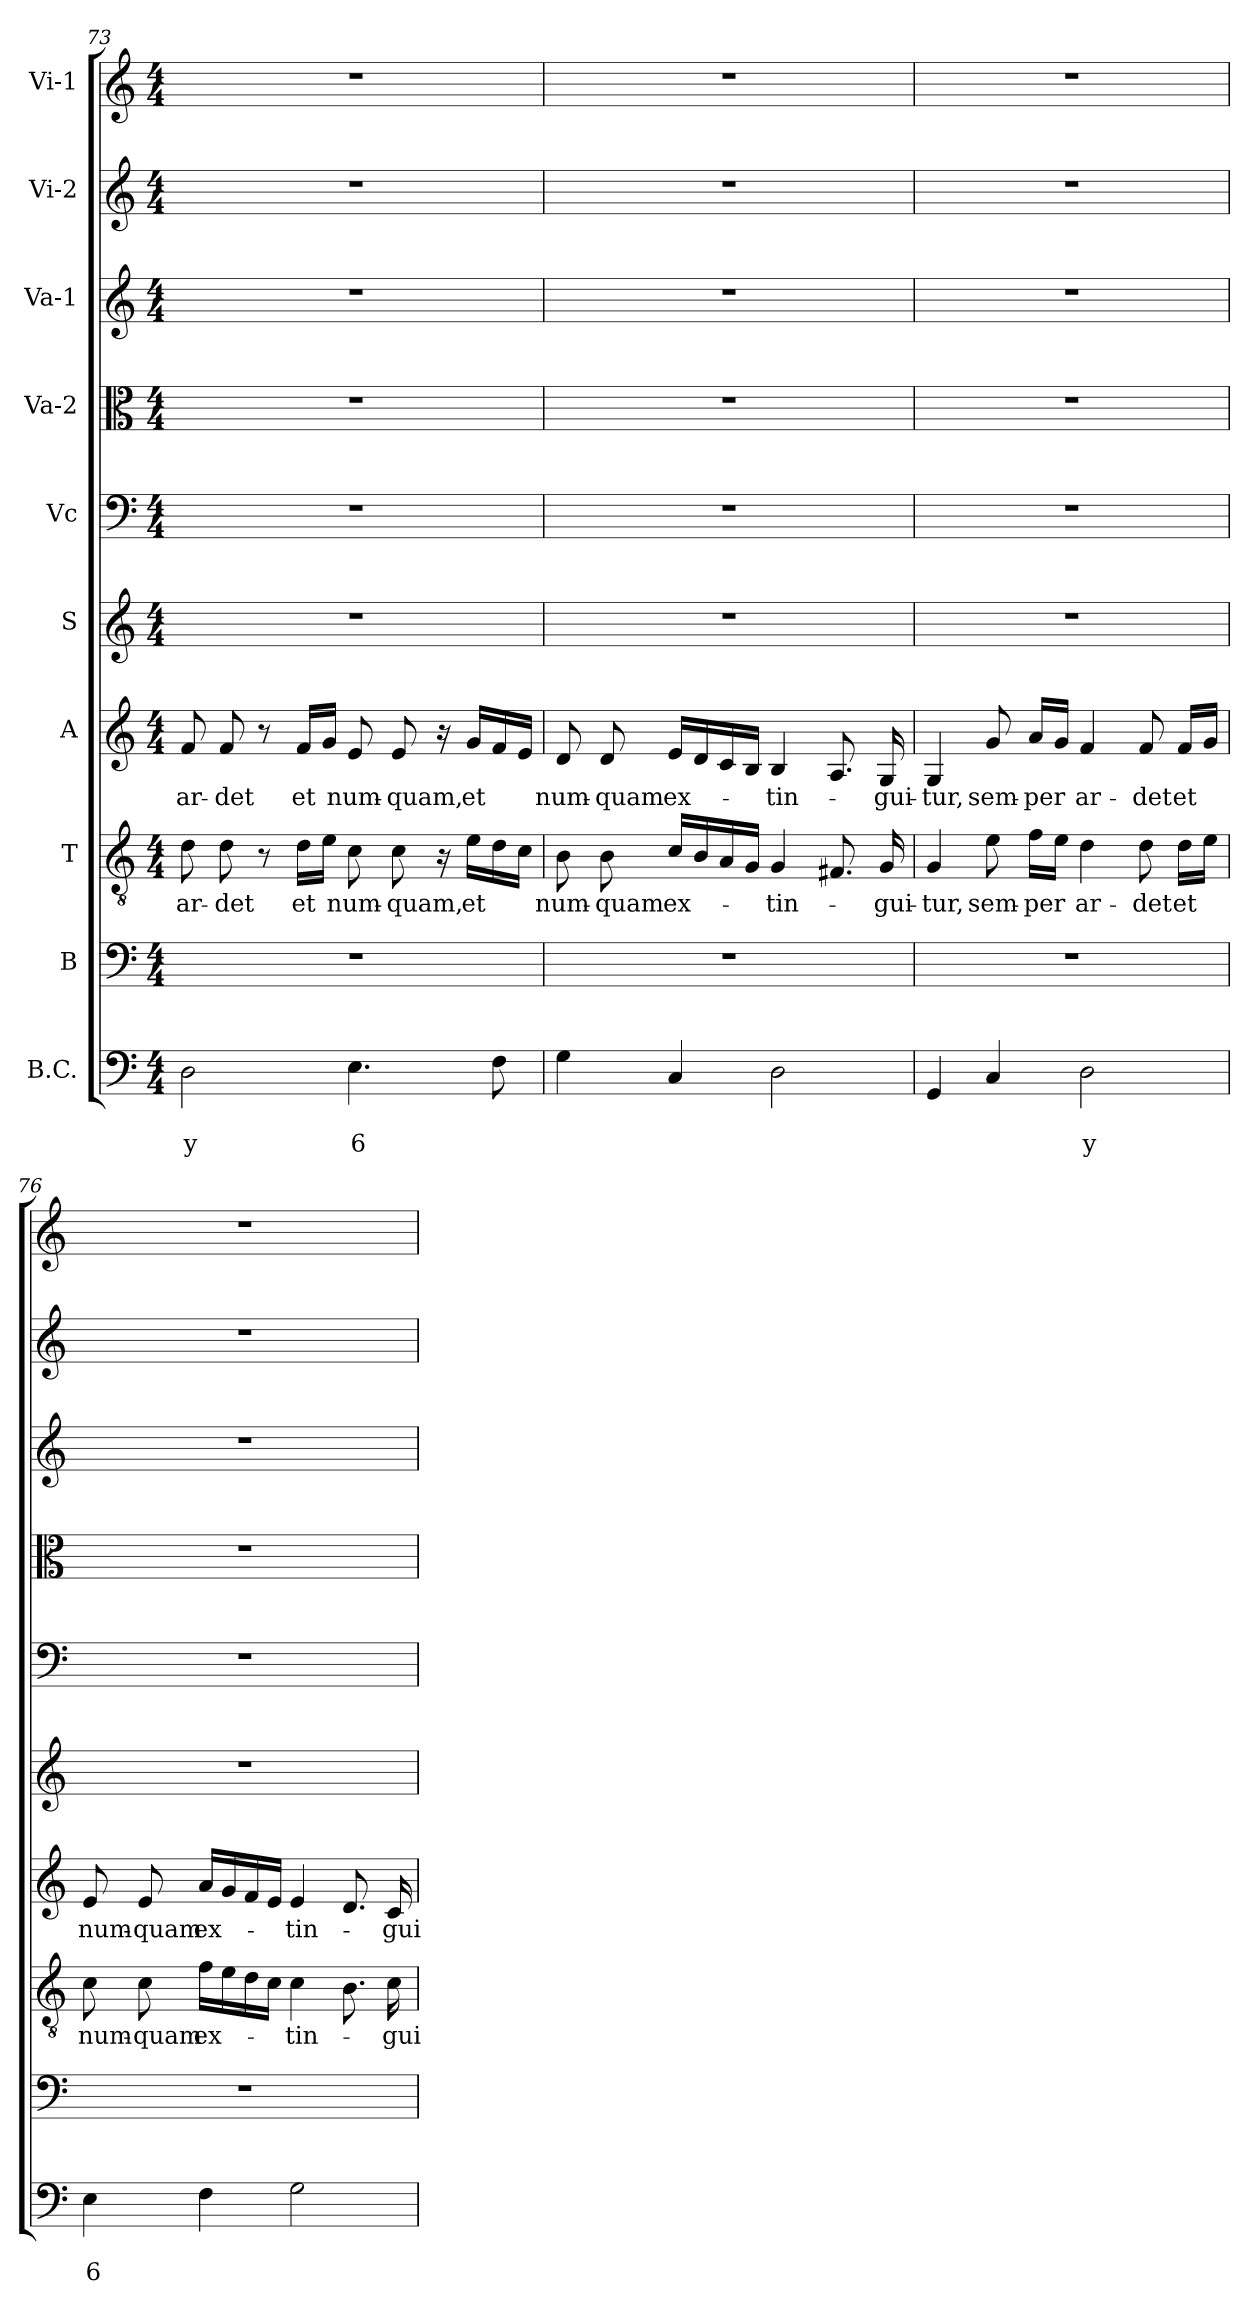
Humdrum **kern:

**kern	**text	**text	**kern	**kern	**text	**kern	**text	**kern	**kern	**kern	**kern	**kern	**kern
*part10	*part10	*part10	*part9	*part8	*part8	*part7	*part7	*part6	*part5	*part4	*part3	*part2	*part1
*staff10	*staff10	*staff10	*staff9	*staff8	*staff8	*staff7	*staff7	*staff6	*staff5	*staff4	*staff3	*staff2	*staff1
*I"B.C.	*	*	*I"B	*I"T	*	*I"A	*	*I"S	*I"Vc	*I"Va-2	*I"Va-1	*I"Vi-2	*I"Vi-1
!!LO:PB:g=z
*clefF4	*	*	*clefF4	*clefGv2	*	*clefG2	*	*clefG2	*clefF4	*clefC3	*clefG2	*clefG2	*clefG2
*k[]	*	*	*k[]	*k[]	*	*k[]	*	*k[]	*k[]	*k[]	*k[]	*k[]	*k[]
*C:	*	*	*C:	*C:	*	*C:	*	*C:	*C:	*C:	*C:	*C:	*C:
*M4/4	*	*	*M4/4	*M4/4	*	*M4/4	*	*M4/4	*M4/4	*M4/4	*M4/4	*M4/4	*M4/4
=73	=73	=73	=73	=73	=73	=73	=73	=73	=73	=73	=73	=73	=73
!	!	!LO:LY:b	!	!	!LO:LY:b	!	!LO:LY:b	!	!	!	!	!	!
2D\	.	y	1r	8d\	ar-	8f/	ar-	1r	1r	1r	1r	1r	1r
!	!	!	!	!	!LO:LY:b	!	!LO:LY:b	!	!	!	!	!	!
.	.	.	.	8d\	-det	8f/	-det	.	.	.	.	.	.
.	.	.	.	8r	.	8r	.	.	.	.	.	.	.
!	!	!	!	!	!LO:LY:b	!	!LO:LY:b	!	!	!	!	!	!
.	.	.	.	16d\LL	et	16f/LL	et	.	.	.	.	.	.
.	.	.	.	16e\JJ	.	16g/JJ	.	.	.	.	.	.	.
!	!	!LO:LY:b	!	!	!LO:LY:b	!	!LO:LY:b	!	!	!	!	!	!
4.E\	.	6	.	8c\	num-	8e/	num-	.	.	.	.	.	.
!	!	!	!	!	!LO:LY:b	!	!LO:LY:b	!	!	!	!	!	!
.	.	.	.	8c\	-quam,	8e/	-quam,	.	.	.	.	.	.
.	.	.	.	16r	.	16r	.	.	.	.	.	.	.
!	!	!	!	!	!LO:LY:b	!	!LO:LY:b	!	!	!	!	!	!
.	.	.	.	16e\LL	et	16g/LL	et	.	.	.	.	.	.
8F\	.	.	.	16d\	.	16f/	.	.	.	.	.	.	.
.	.	.	.	16c\JJ	.	16e/JJ	.	.	.	.	.	.	.
=74	=74	=74	=74	=74	=74	=74	=74	=74	=74	=74	=74	=74	=74
!	!	!	!	!	!LO:LY:b	!	!LO:LY:b	!	!	!	!	!	!
4G\	.	.	1r	8B\	num-	8d/	num-	1r	1r	1r	1r	1r	1r
!	!	!	!	!	!LO:LY:b	!	!LO:LY:b	!	!	!	!	!	!
.	.	.	.	8B\	-quam	8d/	-quam	.	.	.	.	.	.
!	!	!	!	!	!LO:LY:b	!	!LO:LY:b	!	!	!	!	!	!
4C/	.	.	.	16c/LL	ex-	16e/LL	ex-	.	.	.	.	.	.
.	.	.	.	16B/	.	16d/	.	.	.	.	.	.	.
.	.	.	.	16A/	.	16c/	.	.	.	.	.	.	.
.	.	.	.	16G/JJ	.	16B/JJ	.	.	.	.	.	.	.
!	!	!	!	!	!LO:LY:b	!	!LO:LY:b	!	!	!	!	!	!
2D\	.	.	.	4G/	-tin-	4B/	-tin-	.	.	.	.	.	.
.	.	.	.	8.F#X/	.	8.A/	.	.	.	.	.	.	.
!	!	!	!	!	!LO:LY:b	!	!LO:LY:b	!	!	!	!	!	!
.	.	.	.	16G/	-gui-	16G/	-gui-	.	.	.	.	.	.
=75	=75	=75	=75	=75	=75	=75	=75	=75	=75	=75	=75	=75	=75
!	!	!	!	!	!LO:LY:b	!	!LO:LY:b	!	!	!	!	!	!
4GG/	.	.	1r	4G/	-tur,	4G/	-tur,	1r	1r	1r	1r	1r	1r
!	!	!	!	!	!LO:LY:b	!	!LO:LY:b	!	!	!	!	!	!
4C/	.	.	.	8e\	sem-	8g/	sem-	.	.	.	.	.	.
!	!	!	!	!	!LO:LY:b	!	!LO:LY:b	!	!	!	!	!	!
.	.	.	.	16f\LL	-per	16a/LL	-per	.	.	.	.	.	.
.	.	.	.	16e\JJ	.	16g/JJ	.	.	.	.	.	.	.
!	!	!LO:LY:b	!	!	!LO:LY:b	!	!LO:LY:b	!	!	!	!	!	!
2D\	.	y	.	4d\	ar-	4f/	ar-	.	.	.	.	.	.
!	!	!	!	!	!LO:LY:b	!	!LO:LY:b	!	!	!	!	!	!
.	.	.	.	8d\	-det	8f/	-det	.	.	.	.	.	.
!	!	!	!	!	!LO:LY:b	!	!LO:LY:b	!	!	!	!	!	!
.	.	.	.	16d\LL	et	16f/LL	et	.	.	.	.	.	.
.	.	.	.	16e\JJ	.	16g/JJ	.	.	.	.	.	.	.
!!LO:PB:g=z
=76	=76	=76	=76	=76	=76	=76	=76	=76	=76	=76	=76	=76	=76
!	!	!LO:LY:b	!	!	!LO:LY:b	!	!LO:LY:b	!	!	!	!	!	!
4E\	.	6	1r	8c\	num-	8e/	num-	1r	1r	1r	1r	1r	1r
!	!	!	!	!	!LO:LY:b	!	!LO:LY:b	!	!	!	!	!	!
.	.	.	.	8c\	-quam	8e/	-quam	.	.	.	.	.	.
!	!	!	!	!	!LO:LY:b	!	!LO:LY:b	!	!	!	!	!	!
4F\	.	.	.	16f\LL	ex-	16a/LL	ex-	.	.	.	.	.	.
.	.	.	.	16e\	.	16g/	.	.	.	.	.	.	.
.	.	.	.	16d\	.	16f/	.	.	.	.	.	.	.
.	.	.	.	16c\JJ	.	16e/JJ	.	.	.	.	.	.	.
!	!	!	!	!	!LO:LY:b	!	!LO:LY:b	!	!	!	!	!	!
2G\	.	.	.	4c\	-tin-	4e/	-tin-	.	.	.	.	.	.
.	.	.	.	8.B\	.	8.d/	.	.	.	.	.	.	.
!	!	!	!	!	!LO:LY:b	!	!LO:LY:b	!	!	!	!	!	!
.	.	.	.	16c\	-gui-	16c/	-gui-	.	.	.	.	.	.
=	=	=	=	=	=	=	=	=	=	=	=	=	=
*-	*-	*-	*-	*-	*-	*-	*-	*-	*-	*-	*-	*-	*-
